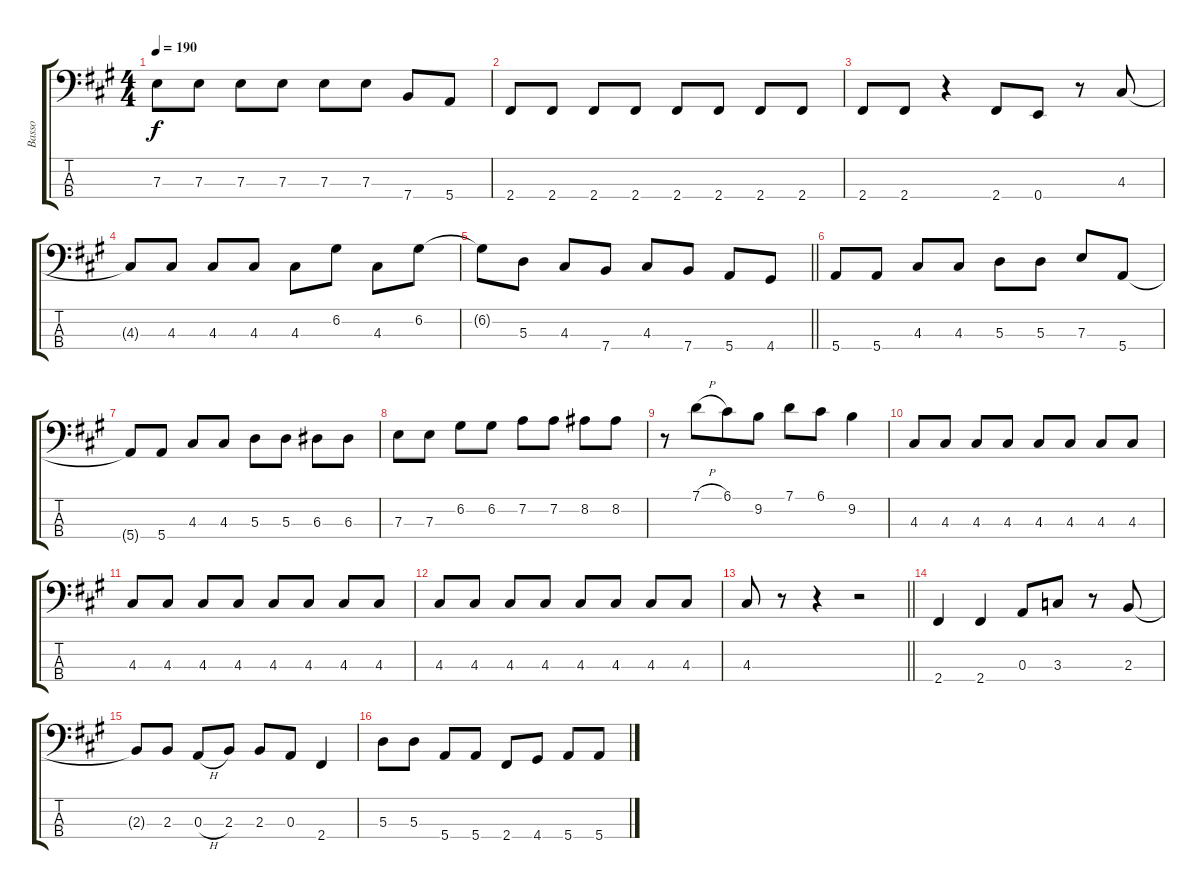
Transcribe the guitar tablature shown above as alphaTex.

\track ("Basso" "Basso") {instrument electricbasspick}
\staff {score tabs}
\tuning (G2 D2 A1 E1) {hide}
\ts (4 4)
\tempo 190
\clef f4
\ks a
7.3.8{dy f} 7.3.8 7.3.8 7.3.8 7.3.8 7.3.8 7.4.8 5.4.8 |
2.4.8 2.4.8 2.4.8 2.4.8 2.4.8 2.4.8 2.4.8 2.4.8 |
2.4.8 2.4.8 r.4 2.4.8 0.4.8 r.8 4.3.8 |
4.3{t}.8 4.3.8 4.3.8 4.3.8 4.3.8 6.2.8 4.3.8 6.2.8 |
\barLineRight lightlight
6.2{t}.8 5.3.8 4.3.8 7.4.8 4.3.8 7.4.8 5.4.8 4.4.8 |
5.4.8 5.4.8 4.3.8 4.3.8 5.3.8 5.3.8 7.3.8 5.4.8 |
5.4{t}.8 5.4.8 4.3.8 4.3.8 5.3.8 5.3.8 6.3.8 6.3.8 |
7.3.8 7.3.8 6.2.8 6.2.8 7.2.8 7.2.8 8.2.8 8.2.8 |
r.8 7.1{h}.8{beam merge} 6.1.8 9.2.8 7.1.8 6.1.8 9.2.4 |
4.3.8 4.3.8 4.3.8 4.3.8 4.3.8 4.3.8 4.3.8 4.3.8 |
4.3.8 4.3.8 4.3.8 4.3.8 4.3.8 4.3.8 4.3.8 4.3.8 |
4.3.8 4.3.8 4.3.8 4.3.8 4.3.8 4.3.8 4.3.8 4.3.8 |
\barLineRight lightlight
4.3.8 r.8 r.4 r.2 |
2.4.4 2.4.4 0.3.8 3.3.8 r.8 2.3.8 |
2.3{t}.8 2.3.8 0.3{h}.8 2.3.8 2.3.8 0.3.8 2.4.4 |
5.3.8 5.3.8 5.4.8 5.4.8 2.4.8 4.4.8 5.4.8 5.4.8
